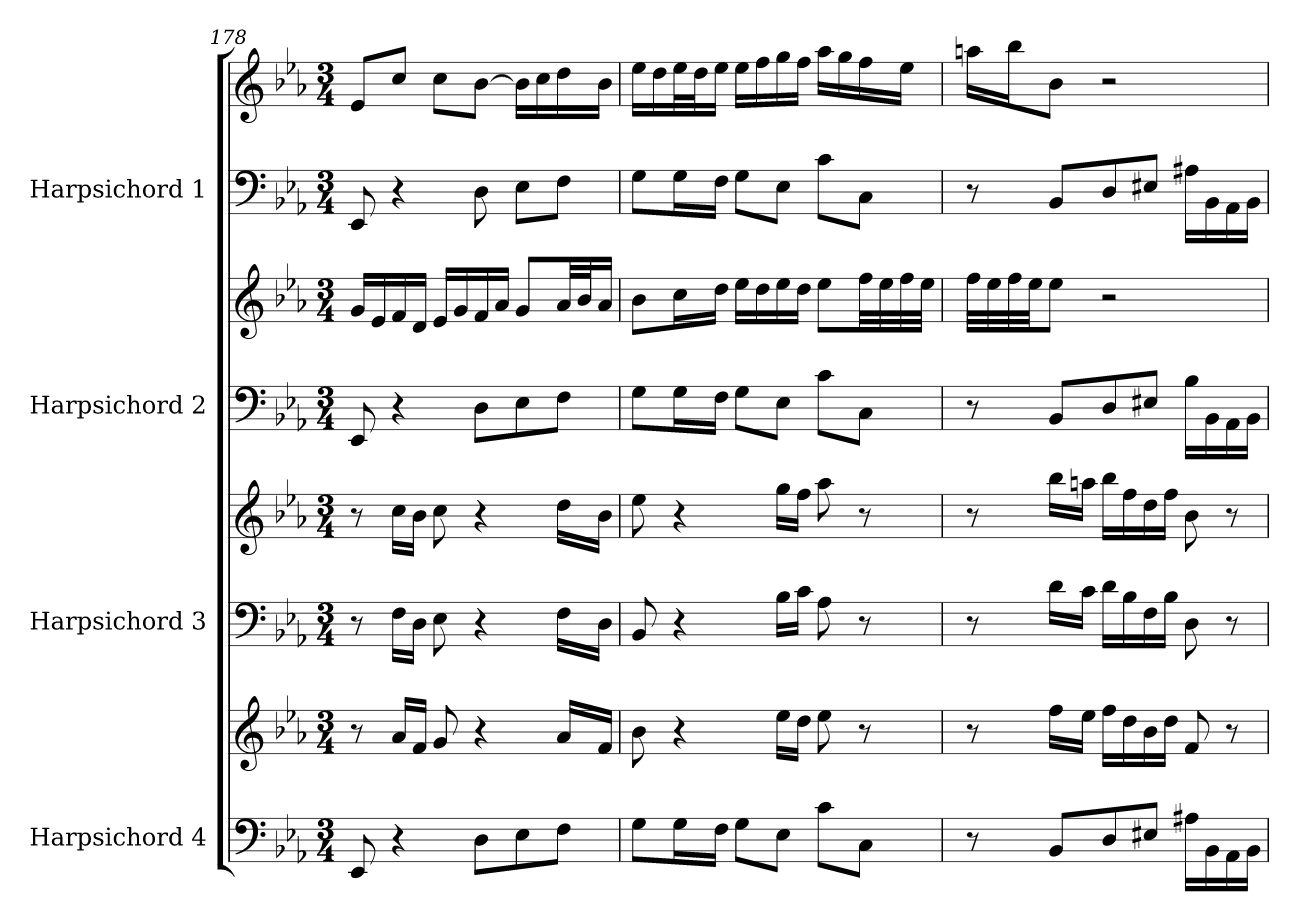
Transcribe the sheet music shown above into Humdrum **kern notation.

**kern	**kern	**kern	**kern	**kern	**kern	**kern	**kern
*part4	*part4	*part3	*part3	*part2	*part2	*part1	*part1
*staff8	*staff7	*staff6	*staff5	*staff4	*staff3	*staff2	*staff1
*I"Harpsichord 4	*	*I"Harpsichord 3	*	*I"Harpsichord 2	*	*I"Harpsichord 1	*
*I'Hp	*	*I'Hp	*	*I'Hp	*	*I'Hp	*
*clefF4	*clefG2	*clefF4	*clefG2	*clefF4	*clefG2	*clefF4	*clefG2
*k[b-e-a-]	*k[b-e-a-]	*k[b-e-a-]	*k[b-e-a-]	*k[b-e-a-]	*k[b-e-a-]	*k[b-e-a-]	*k[b-e-a-]
*M3/4	*M3/4	*M3/4	*M3/4	*M3/4	*M3/4	*M3/4	*M3/4
=178	=178	=178	=178	=178	=178	=178	=178
8EE-/	8r	8r	8r	8EE-/	16g/LL	8EE-/	8e-/L
.	.	.	.	.	16e-/	.	.
4r	16a-/LL	16F\LL	16cc\LL	4r	16f/	4r	8cc/J
.	16f/JJ	16D\JJ	16b-\JJ	.	16d/JJ	.	.
.	8g/	8E-\	8cc\	.	16e-/LL	.	8cc\L
.	.	.	.	.	16g/	.	.
8D\L	4r	4r	4r	8D\L	16f/	8D\	[8b-\J
.	.	.	.	.	16a-/JJ	.	.
8E-\	.	.	.	8E-\	8g/L	8E-\L	16b-\LL]
.	.	.	.	.	.	.	16cc\
8F\J	16a-/LL	16F\LL	16dd\LL	8F\J	32a-/LL	8F\J	16dd\
.	.	.	.	.	32b-/J	.	.
.	16f/JJ	16D\JJ	16b-\JJ	.	16a-/JJ	.	16b-\JJ
=179	=179	=179	=179	=179	=179	=179	=179
8G\L	8b-\	8BB-/	8ee-\	8G\L	8b-\L	8G\L	16ee-\LL
.	.	.	.	.	.	.	16dd\
16G\L	4r	4r	4r	16G\L	16cc\L	16G\L	32ee-\L
.	.	.	.	.	.	.	32dd\J
16F\JJ	.	.	.	16F\JJ	16dd\JJ	16F\JJ	16ee-\JJ
8G\L	.	.	.	8G\L	16ee-\LL	8G\L	16ee-\LL
.	.	.	.	.	16dd\	.	16ff\
8E-\J	16ee-\LL	16B-\LL	16gg\LL	8E-\J	16ee-\	8E-\J	16gg\
.	16dd\JJ	16c\JJ	16ff\JJ	.	16dd\JJ	.	16ff\JJ
8c\L	8ee-\	8A-\	8aa-\	8c\L	8ee-\L	8c\L	16aa-\LL
.	.	.	.	.	.	.	16gg\
8C\J	8r	8r	8r	8C\J	32ff\LL	8C\J	16ff\
.	.	.	.	.	32ee-\	.	.
.	.	.	.	.	32ff\	.	16ee-\JJ
.	.	.	.	.	32ee-\JJJ	.	.
!!LO:PB:g=z
=180	=180	=180	=180	=180	=180	=180	=180
8r	8r	8r	8r	8r	32ff\LLL	8r	16aan\LL
.	.	.	.	.	32ee-\	.	.
.	.	.	.	.	32ff\	.	16bb-\J
.	.	.	.	.	32ee-\JJ	.	.
8BB-/L	16ff\LL	16d\LL	16bb-\LL	8BB-/L	8ee-\J	8BB-/L	8b-\J
.	16ee-\JJ	16c\JJ	16aan\JJ	.	.	.	.
8D/	16ff\LL	16d\LL	16bb-\LL	8D/	2r	8D/	2r
.	16dd\	16B-\	16ff\	.	.	.	.
8E#X/J	16b-\	16F\	16dd\	8E#X/J	.	8E#X/J	.
.	16dd\JJ	16B-\JJ	16ff\JJ	.	.	.	.
16A#X\LL	8f/	8D\	8b-\	16B-\LL	.	16A#X\LL	.
16BB-\	.	.	.	16BB-\	.	16BB-\	.
16AA-\	8r	8r	8r	16AA-\	.	16AA-\	.
16BB-\JJ	.	.	.	16BB-\JJ	.	16BB-\JJ	.
=	=	=	=	=	=	=	=
*-	*-	*-	*-	*-	*-	*-	*-
